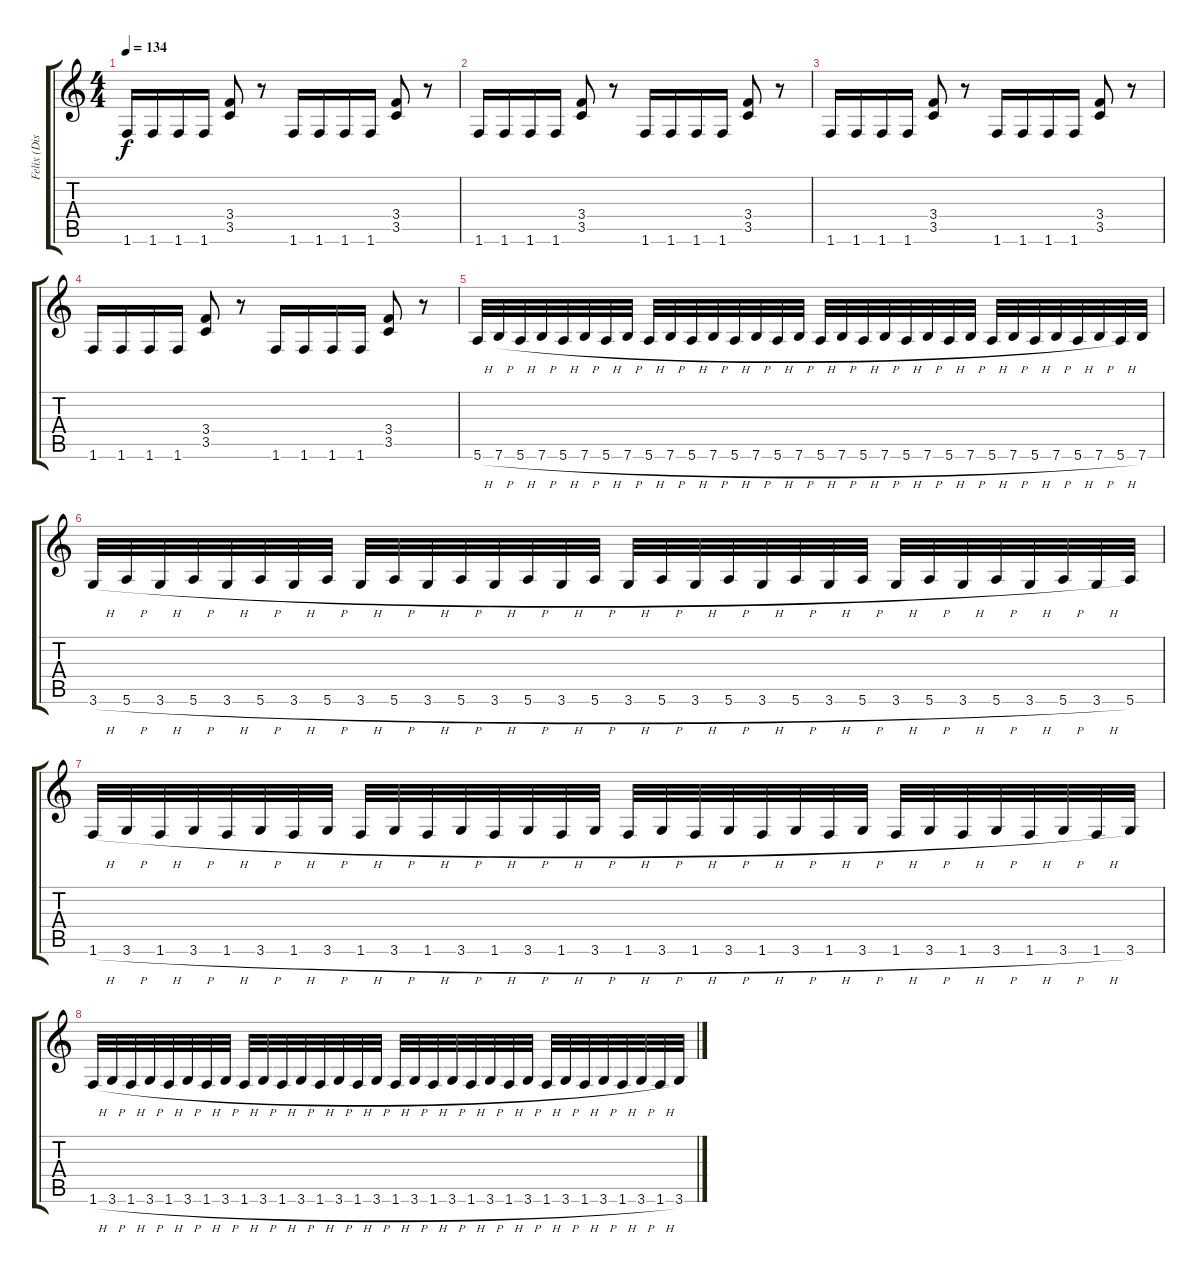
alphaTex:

\track ("Felix (Dist.-Guitar)" "Felix (Dis") {instrument distortionguitar}
\staff {score tabs}
\tuning (E4 B3 G3 D3 A2 E2) {hide}
\ts (4 4)
\tempo 134
\clef g2
\ks c
1.6.16{dy f} 1.6.16 1.6.16 1.6.16 (3.4 3.5).8 r.8 1.6.16 1.6.16 1.6.16 1.6.16 (3.4 3.5).8 r.8 |
1.6.16 1.6.16 1.6.16 1.6.16 (3.4 3.5).8 r.8 1.6.16 1.6.16 1.6.16 1.6.16 (3.4 3.5).8 r.8 |
1.6.16 1.6.16 1.6.16 1.6.16 (3.4 3.5).8 r.8 1.6.16 1.6.16 1.6.16 1.6.16 (3.4 3.5).8 r.8 |
1.6.16 1.6.16 1.6.16 1.6.16 (3.4 3.5).8 r.8 1.6.16 1.6.16 1.6.16 1.6.16 (3.4 3.5).8 r.8 |
5.6{h}.32 7.6{h}.32 5.6{h}.32 7.6{h}.32 5.6{h}.32 7.6{h}.32 5.6{h}.32 7.6{h}.32 5.6{h}.32 7.6{h}.32 5.6{h}.32 7.6{h}.32 5.6{h}.32 7.6{h}.32 5.6{h}.32 7.6{h}.32 5.6{h}.32 7.6{h}.32 5.6{h}.32 7.6{h}.32 5.6{h}.32 7.6{h}.32 5.6{h}.32 7.6{h}.32 5.6{h}.32 7.6{h}.32 5.6{h}.32 7.6{h}.32 5.6{h}.32 7.6{h}.32 5.6{h}.32 7.6.32 |
3.6{h}.32 5.6{h}.32 3.6{h}.32 5.6{h}.32 3.6{h}.32 5.6{h}.32 3.6{h}.32 5.6{h}.32 3.6{h}.32 5.6{h}.32 3.6{h}.32 5.6{h}.32 3.6{h}.32 5.6{h}.32 3.6{h}.32 5.6{h}.32 3.6{h}.32 5.6{h}.32 3.6{h}.32 5.6{h}.32 3.6{h}.32 5.6{h}.32 3.6{h}.32 5.6{h}.32 3.6{h}.32 5.6{h}.32 3.6{h}.32 5.6{h}.32 3.6{h}.32 5.6{h}.32 3.6{h}.32 5.6.32 |
1.6{h}.32 3.6{h}.32 1.6{h}.32 3.6{h}.32 1.6{h}.32 3.6{h}.32 1.6{h}.32 3.6{h}.32 1.6{h}.32 3.6{h}.32 1.6{h}.32 3.6{h}.32 1.6{h}.32 3.6{h}.32 1.6{h}.32 3.6{h}.32 1.6{h}.32 3.6{h}.32 1.6{h}.32 3.6{h}.32 1.6{h}.32 3.6{h}.32 1.6{h}.32 3.6{h}.32 1.6{h}.32 3.6{h}.32 1.6{h}.32 3.6{h}.32 1.6{h}.32 3.6{h}.32 1.6{h}.32 3.6.32 |
1.6{h}.32 3.6{h}.32 1.6{h}.32 3.6{h}.32 1.6{h}.32 3.6{h}.32 1.6{h}.32 3.6{h}.32 1.6{h}.32 3.6{h}.32 1.6{h}.32 3.6{h}.32 1.6{h}.32 3.6{h}.32 1.6{h}.32 3.6{h}.32 1.6{h}.32 3.6{h}.32 1.6{h}.32 3.6{h}.32 1.6{h}.32 3.6{h}.32 1.6{h}.32 3.6{h}.32 1.6{h}.32 3.6{h}.32 1.6{h}.32 3.6{h}.32 1.6{h}.32 3.6{h}.32 1.6{h}.32 3.6.32
